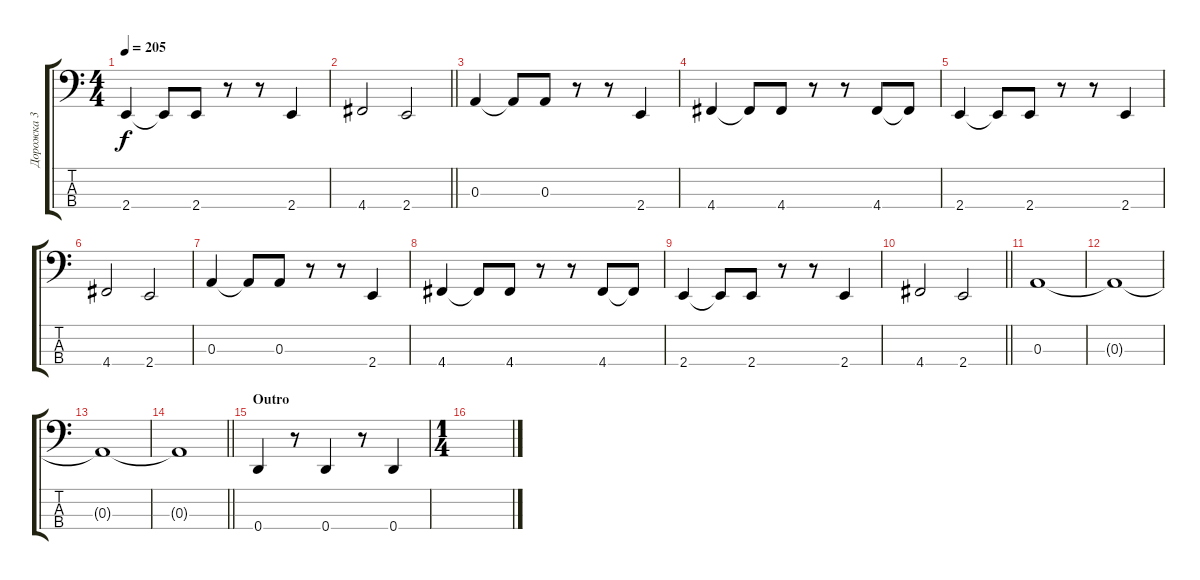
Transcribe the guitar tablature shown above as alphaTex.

\track ("Дорожка 3" "Дорожка 3") {instrument electricbassfinger}
\staff {score tabs}
\tuning (G2 D2 A1 D1) {hide}
\ts (4 4)
\tempo 205
\clef f4
\ks c
2.4.4{dy f} 2.4{t}.8 2.4.8 r.8 r.8 2.4.4 |
\barLineRight lightlight
4.4.2 2.4.2 |
0.3.4 0.3{t}.8 0.3.8 r.8 r.8 2.4.4 |
4.4.4 4.4{t}.8 4.4.8 r.8 r.8 4.4.8 4.4{t}.8 |
2.4.4 2.4{t}.8 2.4.8 r.8 r.8 2.4.4 |
4.4.2 2.4.2 |
0.3.4 0.3{t}.8 0.3.8 r.8 r.8 2.4.4 |
4.4.4 4.4{t}.8 4.4.8 r.8 r.8 4.4.8 4.4{t}.8 |
2.4.4 2.4{t}.8 2.4.8 r.8 r.8 2.4.4 |
\barLineRight lightlight
4.4.2 2.4.2 |
0.3.1 |
0.3{t}.1 |
0.3{t}.1 |
\barLineRight lightlight
0.3{t}.1 |
\section ("" "Outro")
0.4.4 r.8 0.4.4 r.8 0.4.4 |
\ts (1 4)
